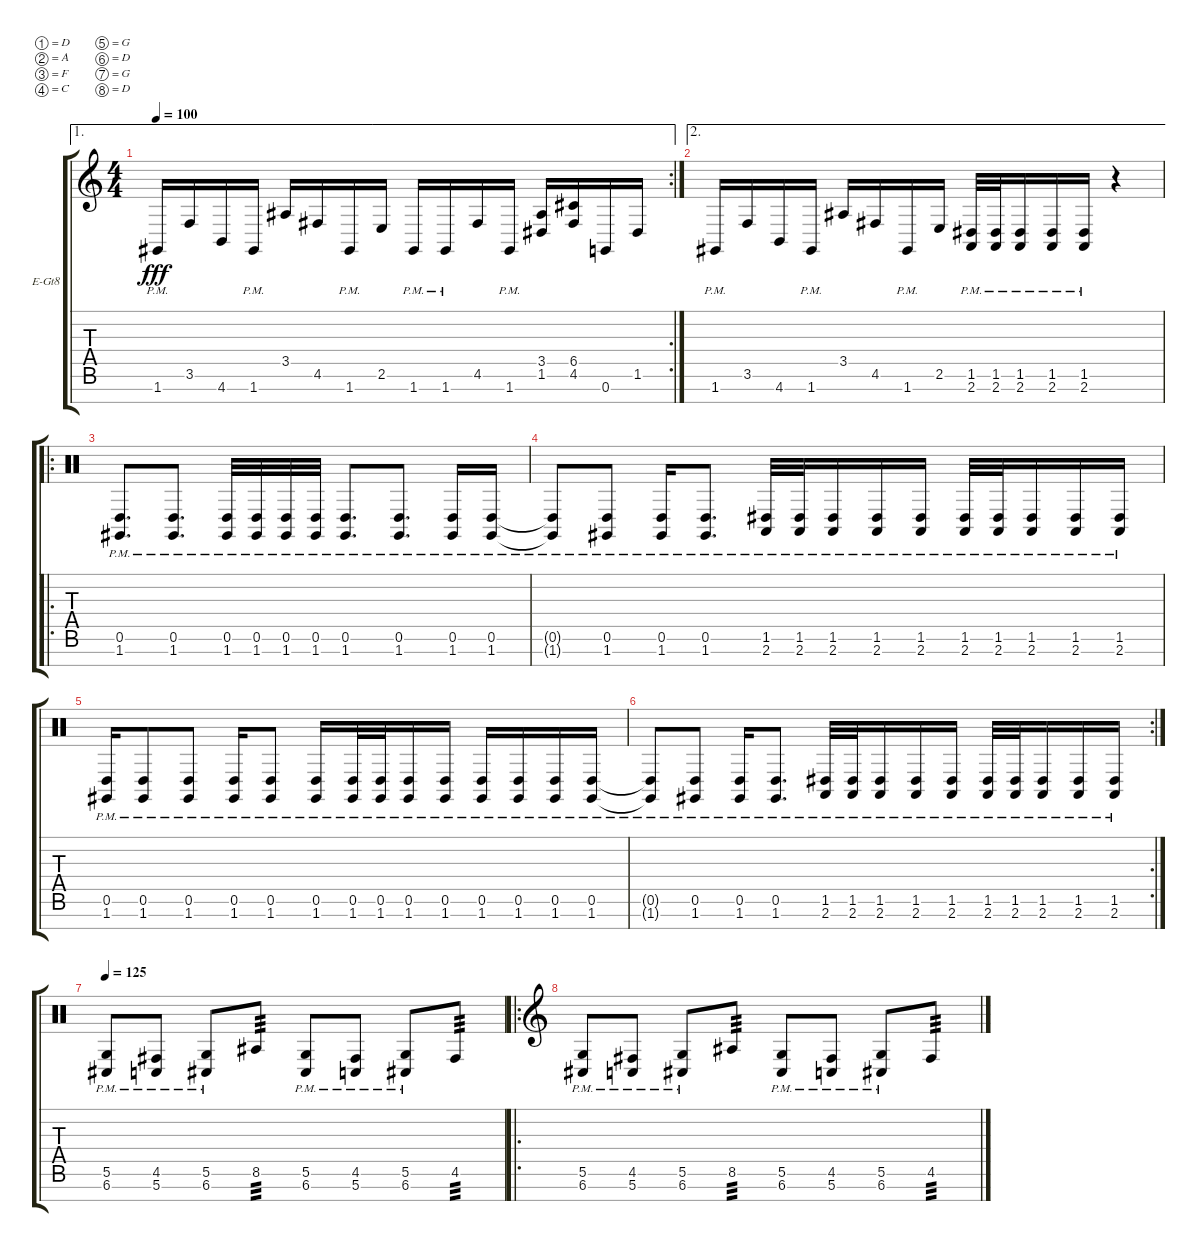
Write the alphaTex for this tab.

\bracketExtendMode groupsimilarinstruments
\firstSystemTrackNameOrientation horizontal
\otherSystemsTrackNameOrientation horizontal
\track ("Sam" "E-Gt8") {instrument overdrivenguitar}
\staff {score tabs}
\tuning (D4 A3 F3 C3 G2 D2 G1 D1)
\ae 1
\rc 2
\ts (4 4)
\tempo 100
\clef g2
\ks c
1.7{pm}.16{dy fff} 3.6.16 4.7.16 1.7{pm}.16 3.5.16 4.6.16 1.7{pm}.16 2.6.16 1.7{pm}.16 1.7{pm}.16 4.6.16 1.7{pm}.16 (1.6 3.5).16 (4.6 6.5).16 0.7.16 1.6.16 |
\ae 2
1.7{pm}.16 3.6.16 4.7.16 1.7{pm}.16 3.5.16 4.6.16 1.7{pm}.16 2.6.16 (2.7{pm} 1.6{pm}).32 (2.7{pm} 1.6{pm}).32 (2.7{pm} 1.6{pm}).16 (2.7{pm} 1.6{pm}).16 (2.7{pm} 1.6{pm}).16 r.4 |
\ro
\clef neutral
(1.7{pm} 0.6{pm}).8{d} (1.7{pm} 0.6{pm}).8{d} (1.7{pm} 0.6{pm}).32 (1.7{pm} 0.6{pm}).32 (1.7{pm} 0.6{pm}).32 (1.7{pm} 0.6{pm}).32 (1.7{pm} 0.6{pm}).8{d} (1.7{pm} 0.6{pm}).8{d} (1.7{pm} 0.6{pm}).16 (1.7{pm} 0.6{pm}).16 |
(1.7{pm t} 0.6{pm t}).8 (1.7{pm} 0.6{pm}).8 (1.7{pm} 0.6{pm}).16 (1.7{pm} 0.6{pm}).8{d} (2.7{pm} 1.6{pm}).32 (2.7{pm} 1.6{pm}).32 (2.7{pm} 1.6{pm}).16 (2.7{pm} 1.6{pm}).16 (2.7{pm} 1.6{pm}).16 (2.7{pm} 1.6{pm}).32 (2.7{pm} 1.6{pm}).32 (2.7{pm} 1.6{pm}).16 (2.7{pm} 1.6{pm}).16 (2.7{pm} 1.6{pm}).16 |
(1.7{pm} 0.6{pm}).16 (1.7{pm} 0.6{pm}).8 (1.7{pm} 0.6{pm}).8 (1.7{pm} 0.6{pm}).16 (1.7{pm} 0.6{pm}).8 (1.7{pm} 0.6{pm}).16 (1.7{pm} 0.6{pm}).32 (1.7{pm} 0.6{pm}).32 (1.7{pm} 0.6{pm}).16 (1.7{pm} 0.6{pm}).16 (1.7{pm} 0.6{pm}).16 (1.7{pm} 0.6{pm}).16 (1.7{pm} 0.6{pm}).16 (1.7{pm} 0.6{pm}).16 |
\rc 2
(1.7{pm t} 0.6{pm t}).8 (1.7{pm} 0.6{pm}).8 (1.7{pm} 0.6{pm}).16 (1.7{pm} 0.6{pm}).8{d} (2.7{pm} 1.6{pm}).32 (2.7{pm} 1.6{pm}).32 (2.7{pm} 1.6{pm}).16 (2.7{pm} 1.6{pm}).16 (2.7{pm} 1.6{pm}).16 (2.7{pm} 1.6{pm}).32 (2.7{pm} 1.6{pm}).32 (2.7{pm} 1.6{pm}).16 (2.7{pm} 1.6{pm}).16 (2.7{pm} 1.6{pm}).16 |
\tempo 125
(6.7{pm} 5.6{pm}).8 (5.7{pm} 4.6{pm}).8 (6.7{pm} 5.6{pm}).8 8.6.8{tp 3} (6.7{pm} 5.6{pm}).8 (5.7{pm} 4.6{pm}).8 (6.7{pm} 5.6{pm}).8 4.6.8{tp 3} |
\ro
\clef g2
(6.7{pm} 5.6{pm}).8 (5.7{pm} 4.6{pm}).8 (6.7{pm} 5.6{pm}).8 8.6.8{tp 3} (6.7{pm} 5.6{pm}).8 (5.7{pm} 4.6{pm}).8 (6.7{pm} 5.6{pm}).8 4.6.8{tp 3}
